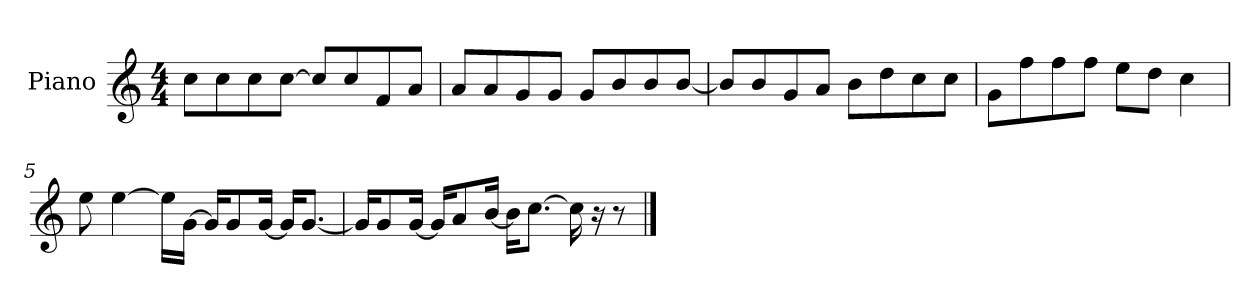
**kern
*part1
*staff1
*I"Piano
*I'P-no
*clefG2
*k[]
*M4/4
*MM90
=1
8cc\L
8cc\
8cc\
[8cc\J
8cc/L]
8cc/
8f/
8a/J
=2
8a/L
8a/
8g/
8g/J
8g/L
8b/
8b/
[8b/J
=3
8b/L]
8b/
8g/
8a/J
8b\L
8dd\
8cc\
8cc\J
=4
8g\L
8ff\
8ff\
8ff\J
8ee\L
8dd\J
4cc\
=5
8ee\
[4ee\
16ee\LL]
[16g\JJ
16g/KL]
8g/
[16g/Jk
16g/KL]
[8.g/J
!!LO:LB:g=z
=6
16g/KL]
8g/
[16g/Jk
16g/KL]
8a/
[16b/Jk
16b\KL]
[8.cc\J
16cc\]
16r
8r
==
*-
